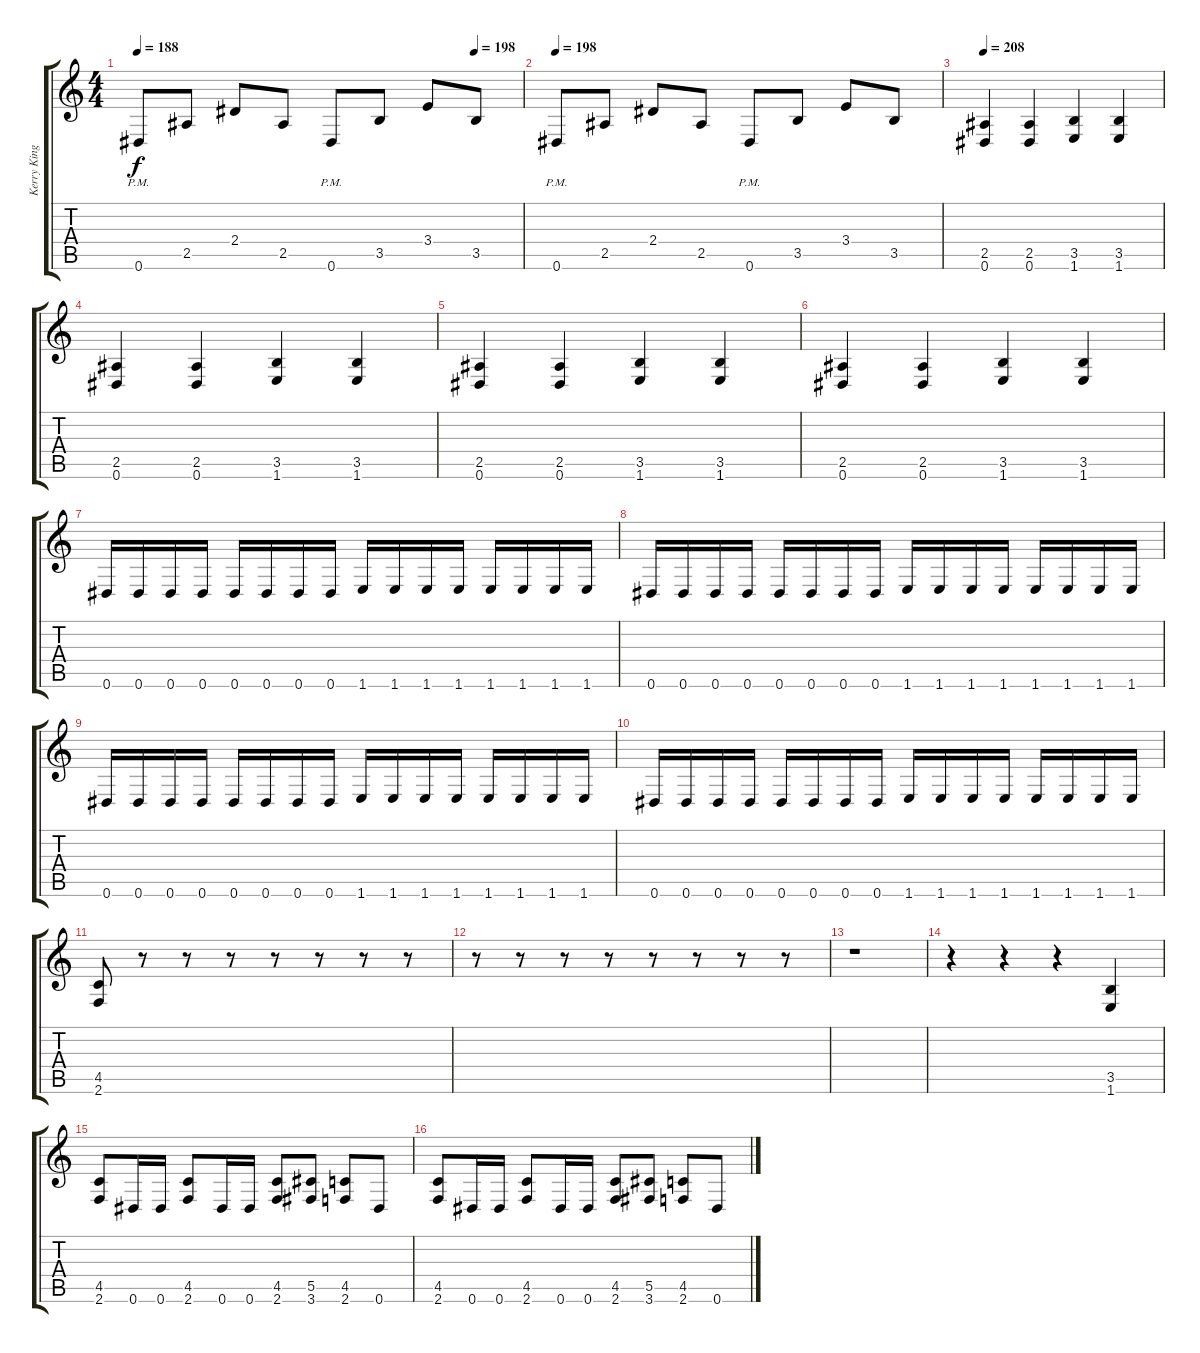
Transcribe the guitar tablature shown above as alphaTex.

\track ("Kerry King (Rhythm Guitar)" "Kerry King") {instrument distortionguitar}
\staff {score tabs}
\tuning (Eb4 Bb3 Gb3 Db3 Ab2 Eb2) {hide}
\ts (4 4)
\tempo 188
\tempo (198 0.875)
\clef g2
\ks c
0.6{pm}.8{dy f} 2.5.8 2.4.8 2.5.8 0.6{pm}.8 3.5.8 3.4.8 3.5.8 |
\tempo 198
0.6{pm}.8 2.5.8 2.4.8 2.5.8 0.6{pm}.8 3.5.8 3.4.8 3.5.8 |
\tempo 208
(2.5 0.6).4 (2.5 0.6).4 (3.5 1.6).4 (3.5 1.6).4 |
(2.5 0.6).4 (2.5 0.6).4 (3.5 1.6).4 (3.5 1.6).4 |
(2.5 0.6).4 (2.5 0.6).4 (3.5 1.6).4 (3.5 1.6).4 |
(2.5 0.6).4 (2.5 0.6).4 (3.5 1.6).4 (3.5 1.6).4 |
0.6.16 0.6.16 0.6.16 0.6.16 0.6.16 0.6.16 0.6.16 0.6.16 1.6.16 1.6.16 1.6.16 1.6.16 1.6.16 1.6.16 1.6.16 1.6.16 |
0.6.16 0.6.16 0.6.16 0.6.16 0.6.16 0.6.16 0.6.16 0.6.16 1.6.16 1.6.16 1.6.16 1.6.16 1.6.16 1.6.16 1.6.16 1.6.16 |
0.6.16 0.6.16 0.6.16 0.6.16 0.6.16 0.6.16 0.6.16 0.6.16 1.6.16 1.6.16 1.6.16 1.6.16 1.6.16 1.6.16 1.6.16 1.6.16 |
0.6.16 0.6.16 0.6.16 0.6.16 0.6.16 0.6.16 0.6.16 0.6.16 1.6.16 1.6.16 1.6.16 1.6.16 1.6.16 1.6.16 1.6.16 1.6.16 |
(4.5 2.6).8 r.8 r.8 r.8 r.8 r.8 r.8 r.8 |
r.8 r.8 r.8 r.8 r.8 r.8 r.8 r.8 |
r.1 |
r.4 r.4 r.4 (3.5 1.6).4 |
(4.5 2.6).8 0.6.16 0.6.16 (4.5 2.6).8 0.6.16 0.6.16 (4.5 2.6).8 (5.5 3.6).8 (4.5 2.6).8 0.6.8 |
(4.5 2.6).8 0.6.16 0.6.16 (4.5 2.6).8 0.6.16 0.6.16 (4.5 2.6).8 (5.5 3.6).8 (4.5 2.6).8 0.6.8
